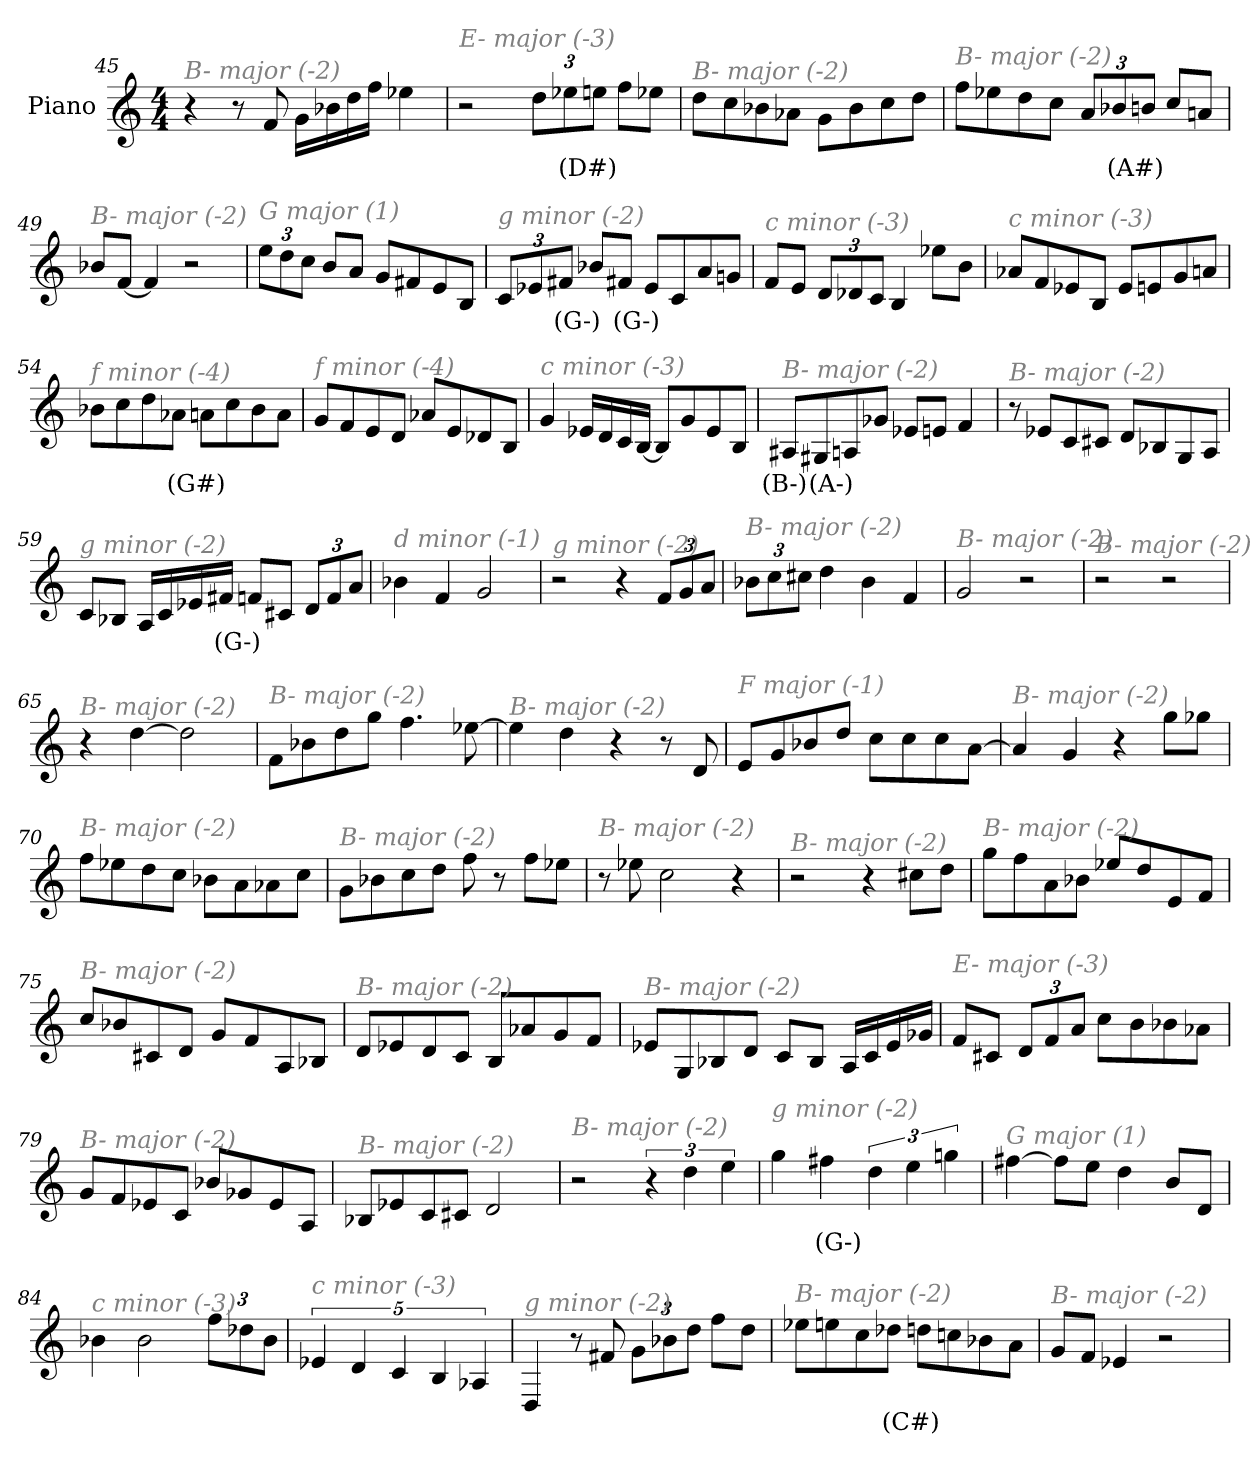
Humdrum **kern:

**kern	**text
*part1	*part1
*staff1	*staff1
*I"Piano	*
*I'Pno	*
!!LO:LB:g=z
*clefG2	*
*k[]	*
*M4/4	*
=45	=45
!LO:TX:i:color=#808080:t=B- major (-2)	!
4r	.
8r	.
8f/	.
16g\LL	.
16b-X\	.
16dd\	.
16ff\JJ	.
4ee-X\	.
=46	=46
!LO:TX:i:color=#808080:t=E- major (-3)	!
2r	.
*Xbrackettup	*
12dd\L	.
12ee-Xi\	(D#)
12ee\J	.
8ff\L	.
8ee-X\J	.
=47	=47
!LO:TX:i:color=#808080:t=B- major (-2)	!
8dd\L	.
8cc\	.
8b-X\	.
8a-X\J	.
8g\L	.
8b-\	.
8cc\	.
8dd\J	.
=48	=48
!LO:TX:i:color=#808080:t=B- major (-2)	!
8ff\L	.
8ee-X\	.
8dd\	.
8cc\J	.
12a/L	.
12b-Xi/	(A#)
12b/J	.
8cc/L	.
8an/J	.
!!LO:LB:g=z
=49	=49
!LO:TX:i:color=#808080:t=B- major (-2)	!
8b-X/L	.
[8f/J	.
4f/]	.
2r	.
=50	=50
!LO:TX:i:color=#808080:t=G major (1)	!
12ee\L	.
12dd\	.
12cc\J	.
8b/L	.
8a/J	.
8g/L	.
8f#X/	.
8e/	.
8B/J	.
=51	=51
!LO:TX:i:color=#808080:t=g minor (-2)	!
12c/L	.
12e-X/	.
12f#Xi/J	(G-)
8b-X/L	.
8f#Xi/J	(G-)
8e-/L	.
8c/	.
8a/	.
8gn/J	.
=52	=52
!LO:TX:i:color=#808080:t=c minor (-3)	!
8f/L	.
8e/J	.
12d/L	.
12d-X/	.
12c/J	.
4B/	.
8ee-X\L	.
8b\J	.
!!LO:LB:g=z
=53	=53
!LO:TX:i:color=#808080:t=c minor (-3)	!
8a-X/L	.
8f/	.
8e-X/	.
8B/J	.
8e-/L	.
8en/	.
8g/	.
8an/J	.
=54	=54
!LO:TX:i:color=#808080:t=f minor (-4)	!
8b-X\L	.
8cc\	.
8dd\	.
8a-Xi\J	(G#)
8a\L	.
8cc\	.
8b-\	.
8a\J	.
=55	=55
!LO:TX:i:color=#808080:t=f minor (-4)	!
8g/L	.
8f/	.
8e/	.
8d/J	.
8a-X/L	.
8e/	.
8d-X/	.
8B/J	.
=56	=56
!LO:TX:i:color=#808080:t=c minor (-3)	!
4g/	.
16e-X/LL	.
16d/	.
16c/	.
[16B/JJ	.
8B/L]	.
8g/	.
8e-/	.
8B/J	.
!!LO:LB:g=z
=57	=57
!LO:TX:i:color=#808080:t=B- major (-2)	!
8A#Xj/L	(B-)
8G#Xi/	(A-)
8An/	.
8g-X/J	.
8e-X/L	.
8en/J	.
4f/	.
=58	=58
!LO:TX:i:color=#808080:t=B- major (-2)	!
8r	.
8e-X/L	.
8c/	.
8c#X/J	.
8d/L	.
8B-X/	.
8G/	.
8A/J	.
=59	=59
!LO:TX:i:color=#808080:t=g minor (-2)	!
8c/L	.
8B-X/J	.
16A/LL	.
16c/	.
16e-X/	.
16f#Xi/JJ	(G-)
8f/L	.
8c#X/J	.
12d/L	.
12f/	.
12a/J	.
=60	=60
!LO:TX:i:color=#808080:t=d minor (-1)	!
4b-X\	.
4f/	.
2g/	.
!!LO:LB:g=z
=61	=61
!LO:TX:i:color=#808080:t=g minor (-2)	!
2r	.
4r	.
12f/L	.
12g/	.
12a/J	.
=62	=62
!LO:TX:i:color=#808080:t=B- major (-2)	!
12b-X\L	.
12cc\	.
12cc#X\J	.
4dd\	.
4b-\	.
4f/	.
=63	=63
!LO:TX:i:color=#808080:t=B- major (-2)	!
2g/	.
2r	.
=64	=64
!LO:TX:i:color=#808080:t=B- major (-2)	!
2r	.
2r	.
=65	=65
!LO:TX:i:color=#808080:t=B- major (-2)	!
4r	.
[4dd\	.
2dd\]	.
=66	=66
!LO:TX:i:color=#808080:t=B- major (-2)	!
8f\L	.
8b-X\	.
8dd\	.
8gg\J	.
4.ff\	.
[8ee-X\	.
!!LO:LB:g=z
=67	=67
!LO:TX:i:color=#808080:t=B- major (-2)	!
4ee-\]	.
4dd\	.
4r	.
8r	.
8d/	.
=68	=68
!LO:TX:i:color=#808080:t=F major (-1)	!
8e/L	.
8g/	.
8b-X/	.
8dd/J	.
8cc\L	.
8cc\	.
8cc\	.
[8a\J	.
=69	=69
!LO:TX:i:color=#808080:t=B- major (-2)	!
4a/]	.
4g/	.
4r	.
8gg\L	.
8gg-X\J	.
=70	=70
!LO:TX:i:color=#808080:t=B- major (-2)	!
8ff\L	.
8ee-X\	.
8dd\	.
8cc\J	.
8b-X\L	.
8a\	.
8a-X\	.
8cc\J	.
=71	=71
!LO:TX:i:color=#808080:t=B- major (-2)	!
8g\L	.
8b-X\	.
8cc\	.
8dd\J	.
8ff\	.
8r	.
8ff\L	.
8ee-X\J	.
!!LO:LB:g=z
=72	=72
!LO:TX:i:color=#808080:t=B- major (-2)	!
8r	.
8ee-X\	.
2cc\	.
4r	.
=73	=73
!LO:TX:i:color=#808080:t=B- major (-2)	!
2r	.
4r	.
8cc#X\L	.
8dd\J	.
=74	=74
!LO:TX:i:color=#808080:t=B- major (-2)	!
8gg\L	.
8ff\	.
8a\	.
8b-X\J	.
8ee-X/L	.
8dd/	.
8e/	.
8f/J	.
=75	=75
!LO:TX:i:color=#808080:t=B- major (-2)	!
8cc/L	.
8b-X/	.
8c#X/	.
8d/J	.
8g/L	.
8f/	.
8A/	.
8B-X/J	.
=76	=76
!LO:TX:i:color=#808080:t=B- major (-2)	!
8d/L	.
8e-X/	.
8d/	.
8c/J	.
8B/L	.
8a-X/	.
8g/	.
8f/J	.
!!LO:LB:g=z
=77	=77
!LO:TX:i:color=#808080:t=B- major (-2)	!
8e-X/L	.
8G/	.
8B-X/	.
8d/J	.
8c/L	.
8B-/J	.
16A/LL	.
16c/	.
16e-/	.
16g-X/JJ	.
=78	=78
!LO:TX:i:color=#808080:t=E- major (-3)	!
8f/L	.
8c#X/J	.
12d/L	.
12f/	.
12a/J	.
8cc\L	.
8b\	.
8b-X\	.
8a-X\J	.
=79	=79
!LO:TX:i:color=#808080:t=B- major (-2)	!
8g/L	.
8f/	.
8e-X/	.
8c/J	.
8b-X/L	.
8g-X/	.
8e-/	.
8A/J	.
=80	=80
!LO:TX:i:color=#808080:t=B- major (-2)	!
8B-X/L	.
8e-X/	.
8c/	.
8c#X/J	.
2d/	.
!!LO:LB:g=z
=81	=81
!LO:TX:i:color=#808080:t=B- major (-2)	!
2r	.
*brackettup	*
6r	.
6dd\	.
6ee\	.
=82	=82
!LO:TX:i:color=#808080:t=g minor (-2)	!
4gg\	.
4ff#Xi\	(G-)
6dd\	.
6ee\	.
6ggn\	.
=83	=83
!LO:TX:i:color=#808080:t=G major (1)	!
[4ff#X\	.
8ff#\L]	.
8ee\J	.
4dd\	.
8b/L	.
8d/J	.
=84	=84
!LO:TX:i:color=#808080:t=c minor (-3)	!
4b-X\	.
2b-\	.
*Xbrackettup	*
12ff\L	.
12dd-X\	.
12b-\J	.
=85	=85
*brackettup	*
!LO:TX:i:color=#808080:t=c minor (-3)	!
5e-X/	.
5d/	.
5c/	.
5B/	.
5A-X/	.
!!LO:LB:g=z
=86	=86
!LO:TX:i:color=#808080:t=g minor (-2)	!
4D/	.
8r	.
8f#X/	.
*Xbrackettup	*
12g\L	.
12b-X\	.
12dd\J	.
8ff\L	.
8dd\J	.
=87	=87
!LO:TX:i:color=#808080:t=B- major (-2)	!
8ee-X\L	.
8een\	.
8cc\	.
8dd-Xi\J	(C#)
8dd\L	.
8ccn\	.
8b-X\	.
8a\J	.
=88	=88
!LO:TX:i:color=#808080:t=B- major (-2)	!
8g/L	.
8f/J	.
4e-X/	.
2r	.
=	=
*-	*-
